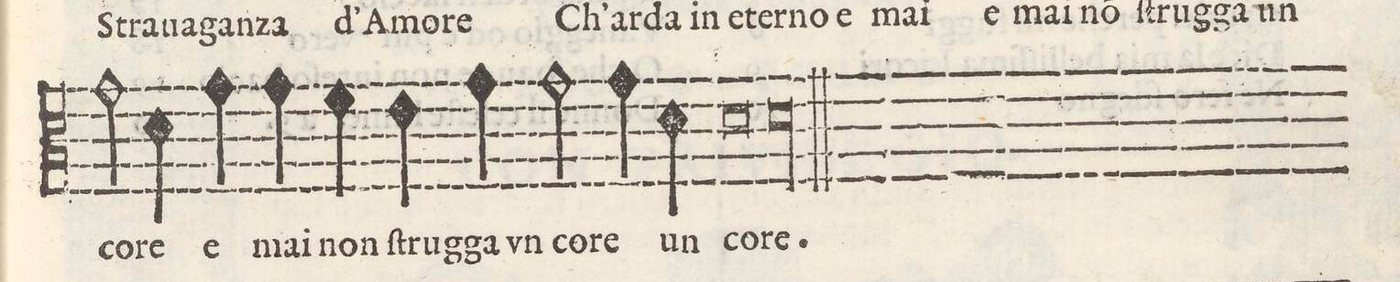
**kern	**text
*I"ALTO	*
*clefC3	*
*k[]	*
*met(C)	*
*M2/1	*
2g\	co-
4d\	-re
4g\	e
4g\	mai
4f\	non
4e\	ſtrug-
4g\	-ga vn
=55-	=55-
2g\	co-
4g\	-re
4d\	e
0.d	co-
=56-	=56-
=57-	=57-
00d	-re.
==	==
*-	*-
